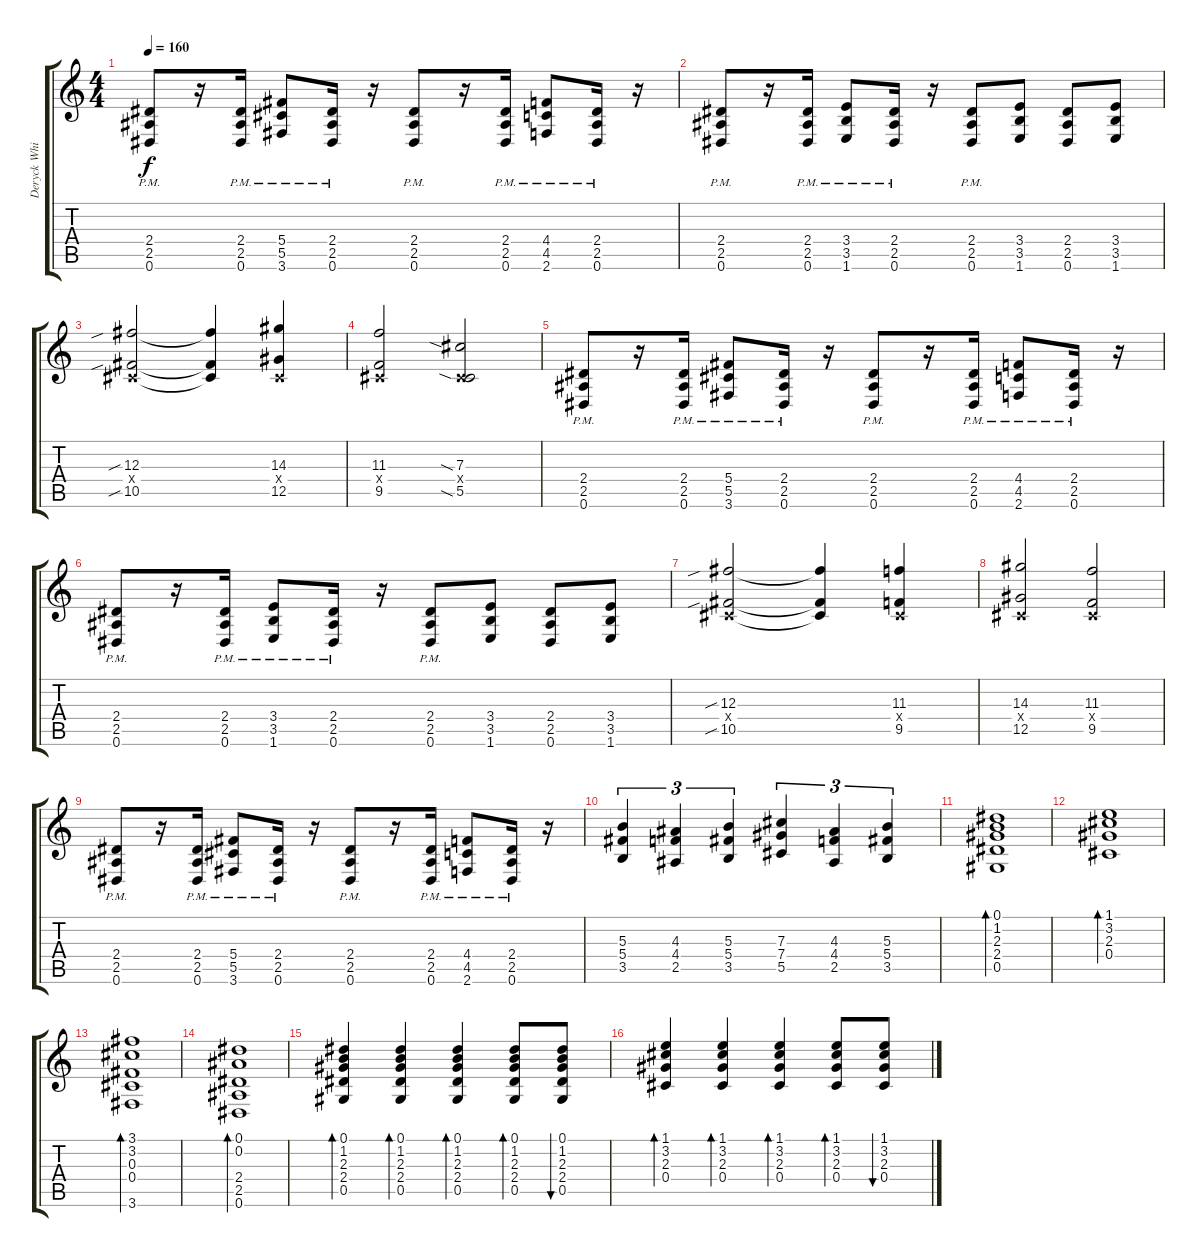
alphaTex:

\track ("Deryck Whibley" "Deryck Whi") {instrument distortionguitar}
\staff {score tabs}
\tuning (Eb4 Bb3 Gb3 Db3 Ab2 Eb2) {hide}
\ts (4 4)
\tempo 160
\clef g2
\ks c
(2.4{pm} 2.5 0.6).8{dy f} r.16 (2.4{pm} 2.5 0.6).16 (5.4{pm} 5.5 3.6).8 (2.4{pm} 2.5 0.6).16 r.16 (2.4{pm} 2.5 0.6).8 r.16 (2.4{pm} 2.5 0.6).16 (4.4{pm} 4.5 2.6).8 (2.4{pm} 2.5 0.6).16 r.16 |
(2.4{pm} 2.5 0.6).8 r.16 (2.4{pm} 2.5 0.6).16 (3.4{pm} 3.5 1.6).8 (2.4{pm} 2.5 0.6).16 r.16 (2.4{pm} 2.5 0.6).8 (3.4 3.5 1.6).8 (2.4 2.5 0.6).8 (3.4 3.5 1.6).8 |
(12.3{sib} 0.4{x} 10.5{sib}).2 (12.3{t} 0.4{t} 10.5{t}).4 (14.3 0.4{x} 12.5).4 |
(11.3 0.4{x} 9.5).2 (7.3{sia} 0.4{x} 5.5{sia}).2 |
(2.4{pm} 2.5 0.6).8 r.16 (2.4{pm} 2.5 0.6).16 (5.4{pm} 5.5 3.6).8 (2.4{pm} 2.5 0.6).16 r.16 (2.4{pm} 2.5 0.6).8 r.16 (2.4{pm} 2.5 0.6).16 (4.4{pm} 4.5 2.6).8 (2.4{pm} 2.5 0.6).16 r.16 |
(2.4{pm} 2.5 0.6).8 r.16 (2.4{pm} 2.5 0.6).16 (3.4{pm} 3.5 1.6).8 (2.4{pm} 2.5 0.6).16 r.16 (2.4{pm} 2.5 0.6).8 (3.4 3.5 1.6).8 (2.4 2.5 0.6).8 (3.4 3.5 1.6).8 |
(12.3{sib} 0.4{x} 10.5{sib}).2 (12.3{t} 0.4{t} 10.5{t}).4 (11.3 0.4{x} 9.5).4 |
(14.3 0.4{x} 12.5).2 (11.3 0.4{x} 9.5).2 |
(2.4{pm} 2.5 0.6).8 r.16 (2.4{pm} 2.5 0.6).16 (5.4{pm} 5.5 3.6).8 (2.4{pm} 2.5 0.6).16 r.16 (2.4{pm} 2.5 0.6).8 r.16 (2.4{pm} 2.5 0.6).16 (4.4{pm} 4.5 2.6).8 (2.4{pm} 2.5 0.6).16 r.16 |
(5.3 5.4 3.5).4{tu (3 2)} (4.3 4.4 2.5).4{tu (3 2)} (5.3 5.4 3.5).4{tu (3 2)} (7.3 7.4 5.5).4{tu (3 2)} (4.3 4.4 2.5).4{tu (3 2)} (5.3 5.4 3.5).4{tu (3 2)} |
(0.1 1.2 2.3 2.4 0.5).1{bd 240 instrument electricguitarclean} |
(1.1 3.2 2.3 0.4).1{bd 240} |
(3.1 3.2 0.3 0.4 3.6).1{bd 240} |
(0.1 0.2 2.4 2.5 0.6).1{bd 240} |
(0.1 1.2 2.3 2.4 0.5).4{bd 60} (0.1 1.2 2.3 2.4 0.5).4{bd 60} (0.1 1.2 2.3 2.4 0.5).4{bd 60} (0.1 1.2 2.3 2.4 0.5).8{bd 30} (0.1 1.2 2.3 2.4 0.5).8{bu 30} |
(1.1 3.2 2.3 0.4).4{bd 120} (1.1 3.2 2.3 0.4).4{bd 120} (1.1 3.2 2.3 0.4).4{bd 120} (1.1 3.2 2.3 0.4).8{bd 30} (1.1 3.2 2.3 0.4).8{bu 30}
